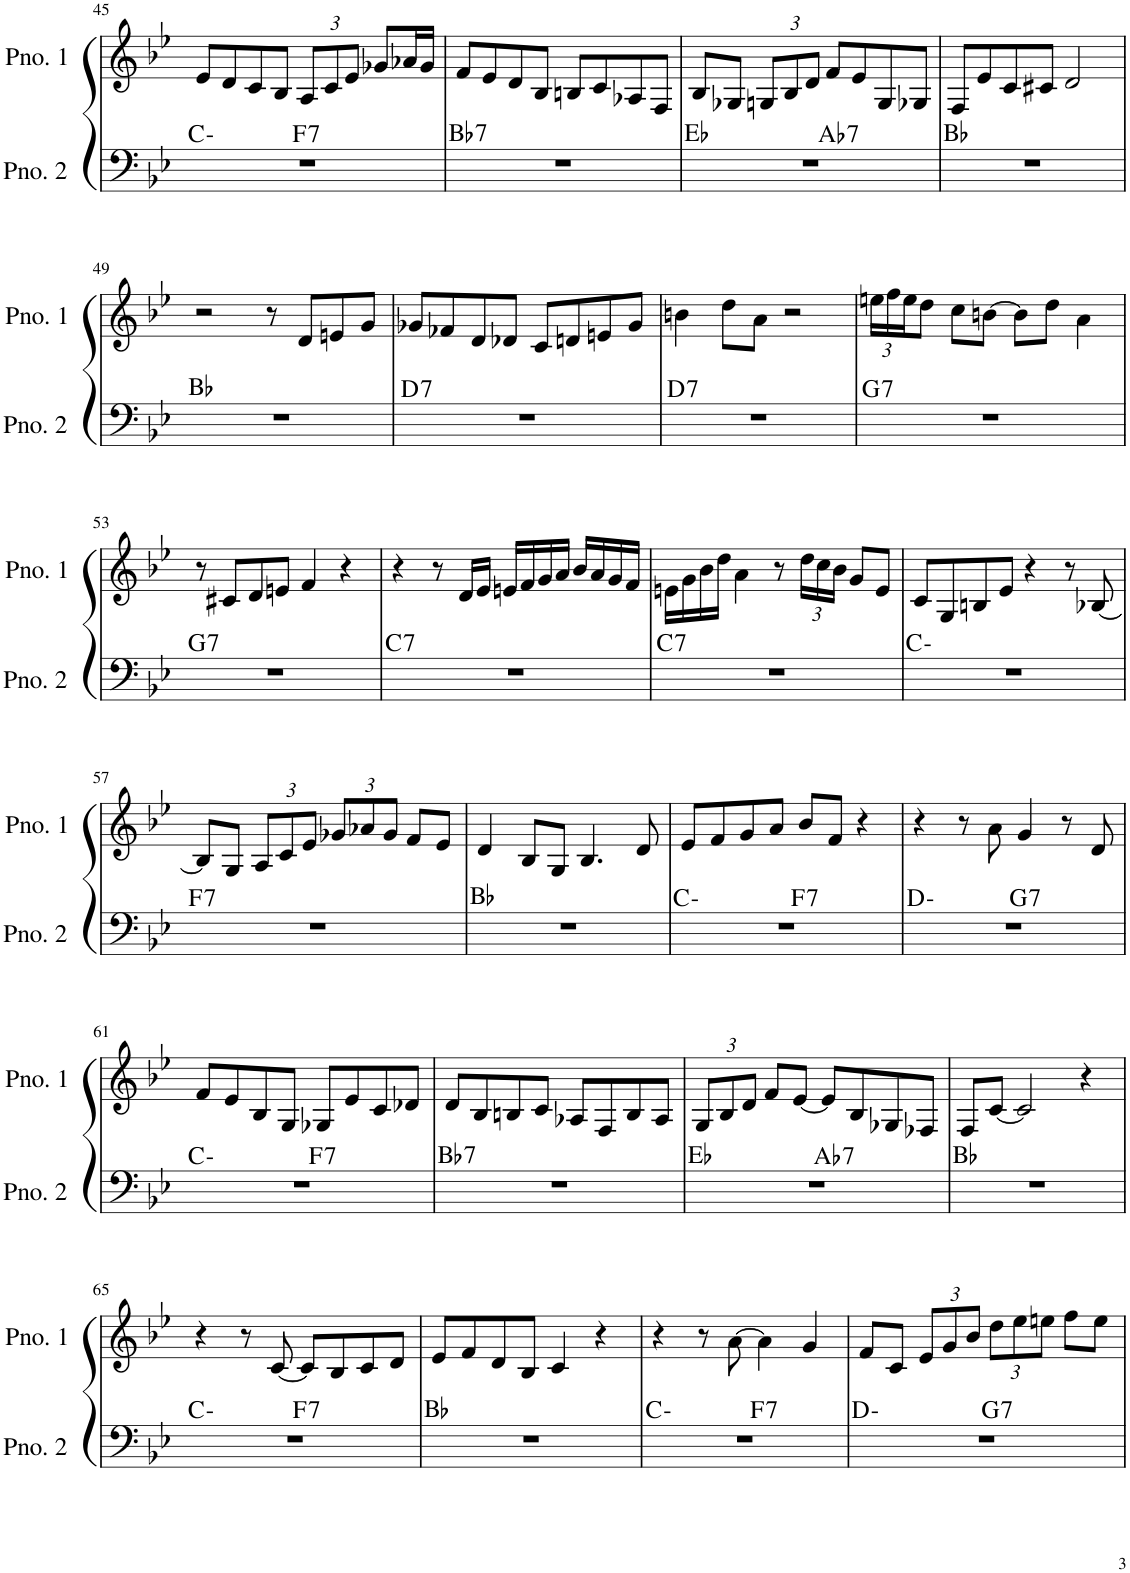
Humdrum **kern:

**kern	**harte	**kern
*part2	*part2	*part1
*staff2	*	*staff1
*I"ピアノ 2	*	*I"ピアノ 1
!!LO:PB:g=z
*clefF4	*	*clefG2
*k[b-e-]	*	*k[b-e-]
*M4/4	*	*M4/4
=45	=45	=45
*^	*	*
1r	2ryy	C:min	8e-/L
.	.	.	8d/
.	.	.	8c/
.	.	.	8B-/J
*	*	*	*Xbrackettup
!	!	!LO:H:kt=7	!
.	2ryy	F:7	12A/L
.	.	.	12c/
.	.	.	12e-/J
.	.	.	8g-X/L
.	.	.	16a-X/L
.	.	.	16g-/JJ
=46	=46	=46	=46
!	!	!LO:H:kt=7	!
*v	*v	*	*
1r	Bb:7	8f/L
.	.	8e-/
.	.	8d/
.	.	8B-/J
.	.	8Bn/L
.	.	8c/
.	.	8A-X/
.	.	8F/J
=47	=47	=47
*^	*	*
1r	2ryy	Eb:maj	8B-/L
.	.	.	8G-X/J
.	.	.	12Gn/L
.	.	.	12B-/
.	.	.	12d/J
!	!	!LO:H:kt=7	!
.	2ryy	Ab:7	8f/L
.	.	.	8e-/
.	.	.	8G/
.	.	.	8G-X/J
*v	*v	*	*
=48	=48	=48
1r	Bb:maj	8F/L
.	.	8e-/
.	.	8c/
.	.	8c#X/J
.	.	2d/
!!LO:LB:g=z
=49	=49	=49
1r	Bb:maj	2r
.	.	8r
.	.	8d/L
.	.	8en/
.	.	8g/J
=50	=50	=50
!	!LO:H:kt=7	!
1r	D:7	8g-X/L
.	.	8f-X/
.	.	8d/
.	.	8d-X/J
.	.	8c/L
.	.	8dn/
.	.	8en/
.	.	8g-/J
=51	=51	=51
!	!LO:H:kt=7	!
1r	D:7	4bn\
.	.	8dd\L
.	.	8a\J
.	.	2r
=52	=52	=52
!	!LO:H:kt=7	!
1r	G:7	24een\LL
.	.	24ff\
.	.	24ee\J
.	.	8dd\J
.	.	8cc\L
.	.	[8bn\J
.	.	8b\L]
.	.	8dd\J
.	.	4a\
!!LO:LB:g=z
=53	=53	=53
!	!LO:H:kt=7	!
1r	G:7	8r
.	.	8c#X/L
.	.	8d/
.	.	8en/J
.	.	4f/
.	.	4r
=54	=54	=54
!	!LO:H:kt=7	!
1r	C:7	4r
.	.	8r
.	.	16d/LL
.	.	16e-/JJ
.	.	16en/LL
.	.	16f/
.	.	16g/
.	.	16a/JJ
.	.	16b-/LL
.	.	16a/
.	.	16g/
.	.	16f/JJ
=55	=55	=55
!	!LO:H:kt=7	!
1r	C:7	16en\LL
.	.	16g\
.	.	16b-\
.	.	16dd\JJ
.	.	4a\
.	.	8r
.	.	24dd\LL
.	.	24cc\
.	.	24b-\JJ
.	.	8g/L
.	.	8e/J
=56	=56	=56
1r	C:min	8c/L
.	.	8G/
.	.	8Bn/
.	.	8e-/J
.	.	4r
.	.	8r
.	.	[8B-X/
!!LO:LB:g=z
=57	=57	=57
!	!LO:H:kt=7	!
1r	F:7	8B-/L]
.	.	8G/J
.	.	12A/L
.	.	12c/
.	.	12e-/J
.	.	12g-X/L
.	.	12a-X/
.	.	12g-/J
.	.	8f/L
.	.	8e-/J
=58	=58	=58
1r	Bb:maj	4d/
.	.	8B-/L
.	.	8G/J
.	.	4.B-/
.	.	8d/
=59	=59	=59
*^	*	*
1r	2ryy	C:min	8e-/L
.	.	.	8f/
.	.	.	8g/
.	.	.	8a/J
!	!	!LO:H:kt=7	!
.	2ryy	F:7	8b-/L
.	.	.	8f/J
.	.	.	4r
=60	=60	=60	=60
1r	2ryy	D:min	4r
.	.	.	8r
.	.	.	8a\
!	!	!LO:H:kt=7	!
.	2ryy	G:7	4g/
.	.	.	8r
.	.	.	8d/
!!LO:LB:g=z
=61	=61	=61	=61
1r	2ryy	C:min	8f/L
.	.	.	8e-/
.	.	.	8B-/
.	.	.	8G/J
!	!	!LO:H:kt=7	!
.	2ryy	F:7	8G-X/L
.	.	.	8e-/
.	.	.	8c/
.	.	.	8d-X/J
=62	=62	=62	=62
!	!	!LO:H:kt=7	!
*v	*v	*	*
1r	Bb:7	8d/L
.	.	8B-/
.	.	8Bn/
.	.	8c/J
.	.	8A-X/L
.	.	8F/
.	.	8B/
.	.	8A-/J
=63	=63	=63
*^	*	*
1r	2ryy	Eb:maj	12G/L
.	.	.	12B-/
.	.	.	12d/J
.	.	.	8f/L
.	.	.	[8e-/J
!	!	!LO:H:kt=7	!
.	2ryy	Ab:7	8e-/L]
.	.	.	8B-/
.	.	.	8G-X/
.	.	.	8F-X/J
*v	*v	*	*
=64	=64	=64
1r	Bb:maj	8F/L
.	.	[8c/J
.	.	2c/]
.	.	4r
!!LO:LB:g=z
=65	=65	=65
*^	*	*
1r	2ryy	C:min	4r
.	.	.	8r
.	.	.	[8c/
!	!	!LO:H:kt=7	!
.	2ryy	F:7	8c/L]
.	.	.	8B-/
.	.	.	8c/
.	.	.	8d/J
*v	*v	*	*
=66	=66	=66
1r	Bb:maj	8e-/L
.	.	8f/
.	.	8d/
.	.	8B-/J
.	.	4c/
.	.	4r
=67	=67	=67
*^	*	*
1r	2ryy	C:min	4r
.	.	.	8r
.	.	.	[8a\
!	!	!LO:H:kt=7	!
.	2ryy	F:7	4a\]
.	.	.	4g/
=68	=68	=68	=68
1r	2ryy	D:min	8f/L
.	.	.	8c/J
.	.	.	12e-/L
.	.	.	12g/
.	.	.	12b-/J
!	!	!LO:H:kt=7	!
.	2ryy	G:7	12dd\L
.	.	.	12ee-\
.	.	.	12een\J
.	.	.	8ff\L
.	.	.	8ee\J
*v	*v	*	*
=	=	=
*-	*-	*-
